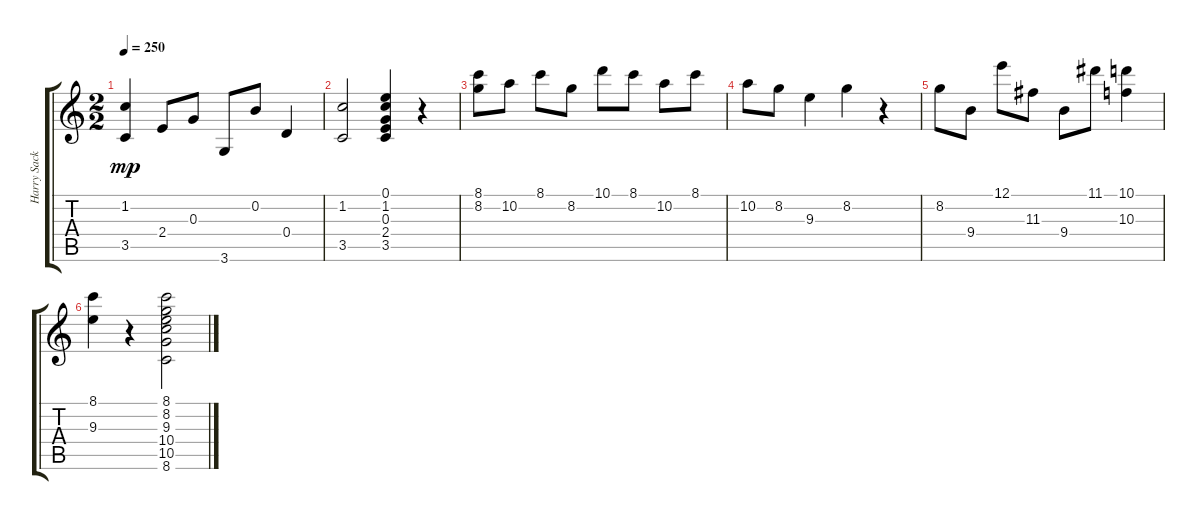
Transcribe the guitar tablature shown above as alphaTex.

\track ("Harry Sacksioni" "Harry Sack") {instrument acousticguitarnylon}
\staff {score tabs}
\tuning (E4 B3 G3 D3 A2 E2) {hide}
\ts (2 2)
\tempo 250
\clef g2
\ks c
(1.2 3.5).4{dy mp} 2.4.8 0.3.8 3.6.8 0.2.8 0.4.4 |
(1.2 3.5).2 (0.1 1.2 0.3 2.4 3.5).4 r.4 |
(8.1 8.2).8 10.2.8 8.1.8 8.2.8 10.1.8 8.1.8 10.2.8 8.1.8 |
10.2.8 8.2.8 9.3.4 8.2.4 r.4 |
8.2.8 9.4.8 12.1.8 11.3.8 9.4.8 11.1.8 (10.1 10.3).4 |
(8.1 9.3).4 r.4 (8.1 8.2 9.3 10.4 10.5 8.6).2
